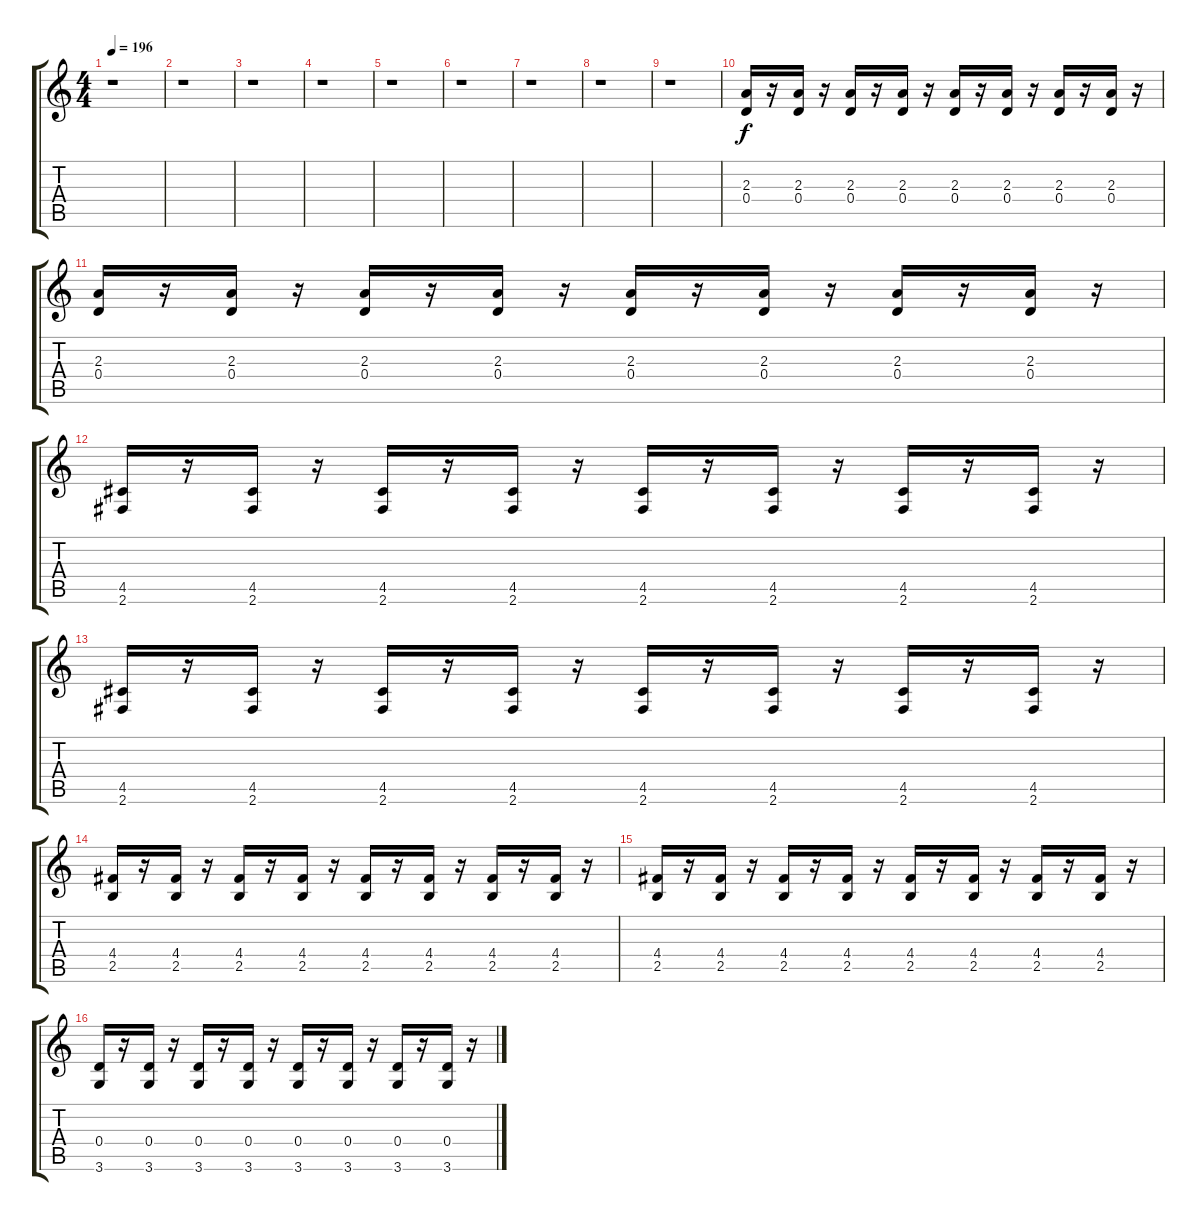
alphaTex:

\track "" {instrument overdrivenguitar}
\staff {score tabs}
\tuning (E4 B3 G3 D3 A2 E2) {hide}
\ts (4 4)
\tempo 196
\clef g2
\ks c
r.1{dy f instrument overdrivenguitar} |
r.1 |
r.1 |
r.1 |
r.1 |
r.1 |
r.1 |
r.1 |
r.1 |
(2.3 0.4).16 r.16 (2.3 0.4).16 r.16 (2.3 0.4).16 r.16 (2.3 0.4).16 r.16 (2.3 0.4).16 r.16 (2.3 0.4).16 r.16 (2.3 0.4).16 r.16 (2.3 0.4).16 r.16 |
(2.3 0.4).16 r.16 (2.3 0.4).16 r.16 (2.3 0.4).16 r.16 (2.3 0.4).16 r.16 (2.3 0.4).16 r.16 (2.3 0.4).16 r.16 (2.3 0.4).16 r.16 (2.3 0.4).16 r.16 |
(4.5 2.6).16 r.16 (4.5 2.6).16 r.16 (4.5 2.6).16 r.16 (4.5 2.6).16 r.16 (4.5 2.6).16 r.16 (4.5 2.6).16 r.16 (4.5 2.6).16 r.16 (4.5 2.6).16 r.16 |
(4.5 2.6).16 r.16 (4.5 2.6).16 r.16 (4.5 2.6).16 r.16 (4.5 2.6).16 r.16 (4.5 2.6).16 r.16 (4.5 2.6).16 r.16 (4.5 2.6).16 r.16 (4.5 2.6).16 r.16 |
(4.4 2.5).16 r.16 (4.4 2.5).16 r.16 (4.4 2.5).16 r.16 (4.4 2.5).16 r.16 (4.4 2.5).16 r.16 (4.4 2.5).16 r.16 (4.4 2.5).16 r.16 (4.4 2.5).16 r.16 |
(4.4 2.5).16 r.16 (4.4 2.5).16 r.16 (4.4 2.5).16 r.16 (4.4 2.5).16 r.16 (4.4 2.5).16 r.16 (4.4 2.5).16 r.16 (4.4 2.5).16 r.16 (4.4 2.5).16 r.16 |
(0.4 3.6).16 r.16 (0.4 3.6).16 r.16 (0.4 3.6).16 r.16 (0.4 3.6).16 r.16 (0.4 3.6).16 r.16 (0.4 3.6).16 r.16 (0.4 3.6).16 r.16 (0.4 3.6).16 r.16
